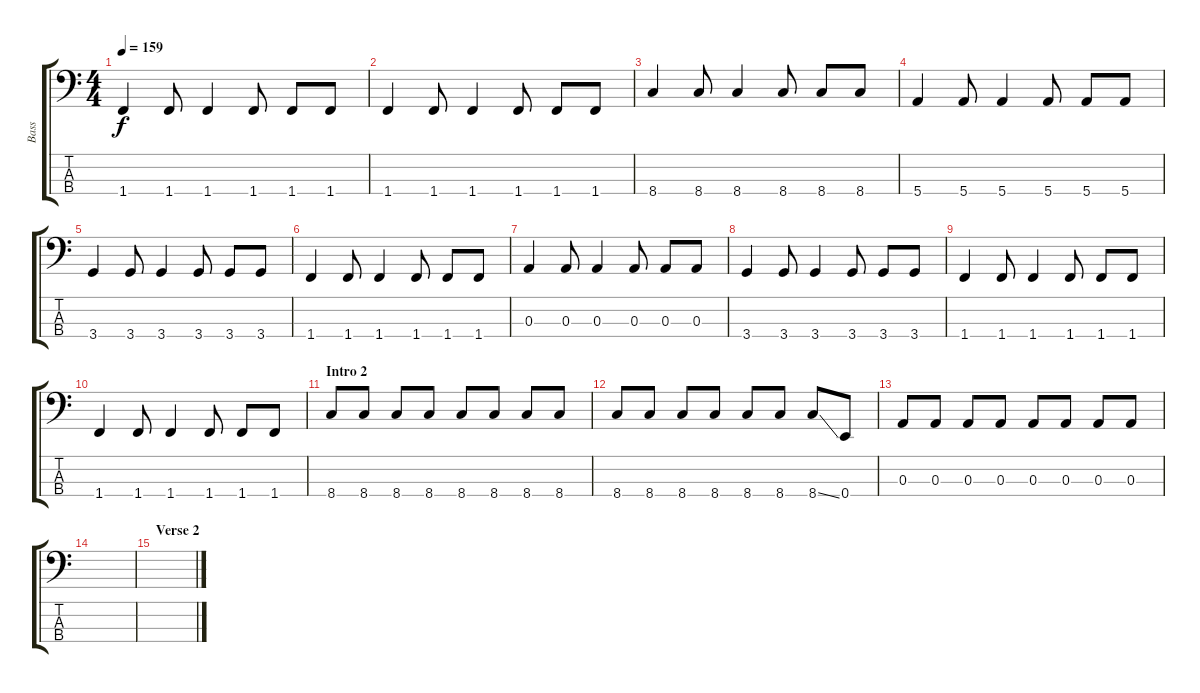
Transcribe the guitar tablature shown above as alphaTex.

\track ("Bass" "Bass") {instrument electricbasspick}
\staff {score tabs}
\tuning (G2 D2 A1 E1) {hide}
\ts (4 4)
\tempo 159
\clef f4
\ks c
1.4.4{dy f} 1.4.8 1.4.4 1.4.8 1.4.8 1.4.8 |
1.4.4 1.4.8 1.4.4 1.4.8 1.4.8 1.4.8 |
8.4.4 8.4.8 8.4.4 8.4.8 8.4.8 8.4.8 |
5.4.4 5.4.8 5.4.4 5.4.8 5.4.8 5.4.8 |
3.4.4 3.4.8 3.4.4 3.4.8 3.4.8 3.4.8 |
1.4.4 1.4.8 1.4.4 1.4.8 1.4.8 1.4.8 |
0.3.4 0.3.8 0.3.4 0.3.8 0.3.8 0.3.8 |
3.4.4 3.4.8 3.4.4 3.4.8 3.4.8 3.4.8 |
1.4.4 1.4.8 1.4.4 1.4.8 1.4.8 1.4.8 |
1.4.4 1.4.8 1.4.4 1.4.8 1.4.8 1.4.8 |
\section ("" "Intro 2")
8.4.8 8.4.8 8.4.8 8.4.8 8.4.8 8.4.8 8.4.8 8.4.8 |
8.4.8 8.4.8 8.4.8 8.4.8 8.4.8 8.4.8 8.4{ss}.8 0.4.8 |
0.3.8 0.3.8 0.3.8 0.3.8 0.3.8 0.3.8 0.3.8 0.3.8 |
|
\section ("" "Verse 2")
